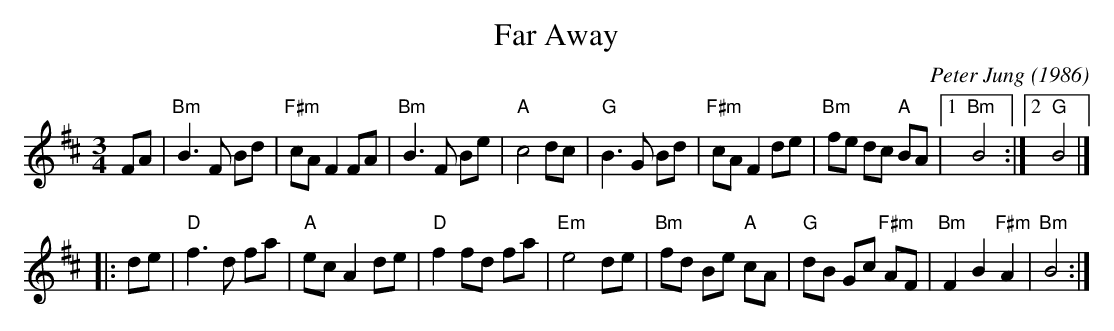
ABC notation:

X:1
T: Far Away
C: Peter Jung (1986)
M: 3/4
K: Bm
FA |\
"Bm"B3 F Bd | "F#m"cA F2 FA | "Bm"B3 F Be | "A"c4 dc |\
"G"B3 G Bd | "F#m"cA F2 de | "Bm"fe dc "A"BA |1 "Bm"B4 :|2 "G"B4 |]
|: de |\
"D"f3 d fa | "A"ec A2 de | "D"f2 fd fa | "Em"e4 de |\
"Bm"fd Be "A"cA | "G"dB Gc "F#m"AF | "Bm"F2 B2 "F#m"A2 | "Bm"B4 :|
